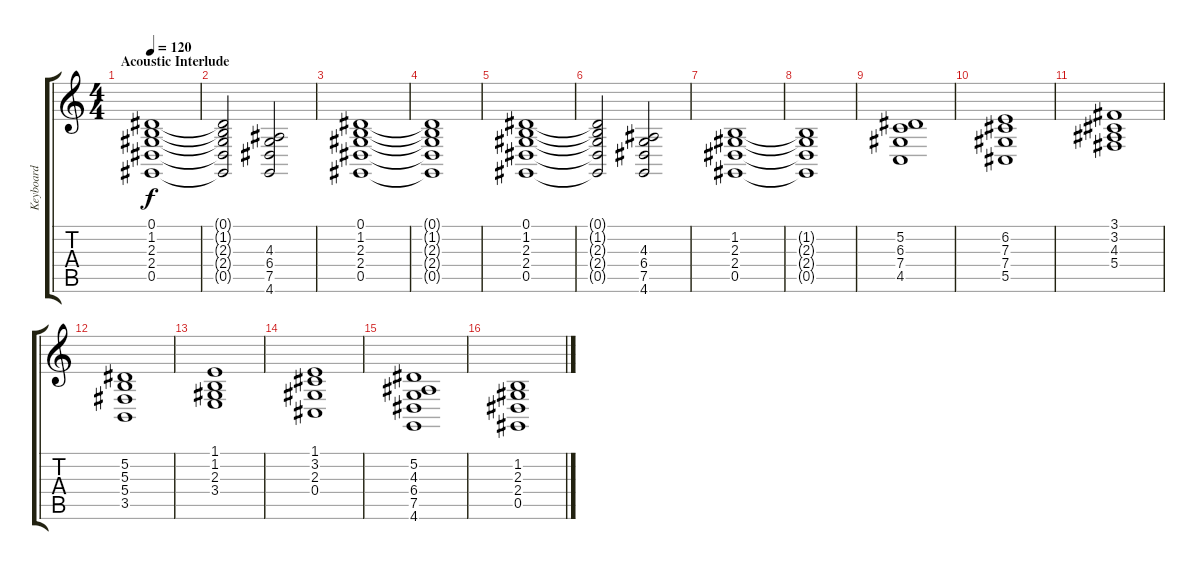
\track ("Keyboard" "Keyboard") {instrument choiraahs}
\staff {score tabs}
\tuning (Eb4 Bb3 Gb3 Db3 Ab2 Eb2) {hide}
\ts (4 4)
\section ("" "Acoustic Interlude")
\tempo 120
\clef g2
\ks c
(0.1 1.2 2.3 2.4 0.5).1{dy f} |
(0.1{t} 1.2{t} 2.3{t} 2.4{t} 0.5{t}).2 (4.3 6.4 7.5 4.6).2 |
(0.1 1.2 2.3 2.4 0.5).1 |
(0.1{t} 1.2{t} 2.3{t} 2.4{t} 0.5{t}).1 |
(0.1 1.2 2.3 2.4 0.5).1 |
(0.1{t} 1.2{t} 2.3{t} 2.4{t} 0.5{t}).2 (4.3 6.4 7.5 4.6).2 |
(1.2 2.3 2.4 0.5).1 |
(1.2{t} 2.3{t} 2.4{t} 0.5{t}).1 |
(5.2 6.3 7.4 4.5).1 |
(6.2 7.3 7.4 5.5).1 |
(3.1 3.2 4.3 5.4).1 |
(5.2 5.3 5.4 3.5).1 |
(1.1 1.2 2.3 3.4).1 |
(1.1 3.2 2.3 0.4).1 |
(5.2 4.3 6.4 7.5 4.6).1 |
(1.2 2.3 2.4 0.5).1
